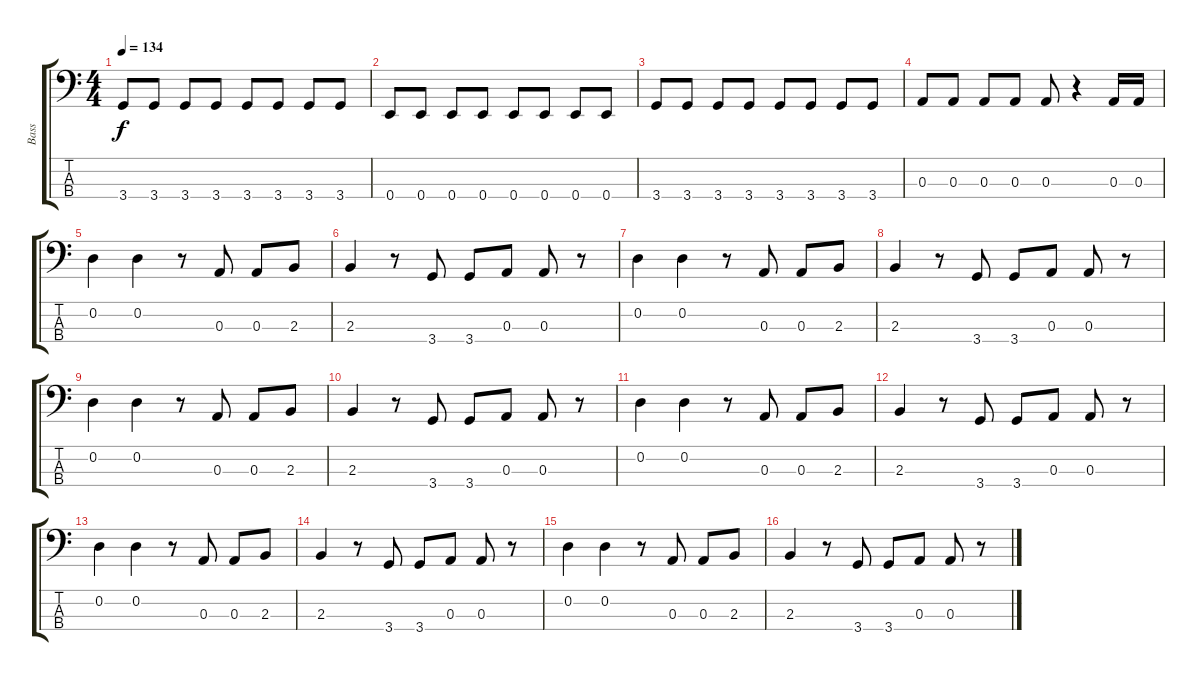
\track ("Bass" "Bass") {instrument electricbasspick}
\staff {score tabs}
\tuning (G2 D2 A1 E1) {hide}
\ts (4 4)
\tempo 134
\clef f4
\ks c
3.4.8{dy f} 3.4.8 3.4.8 3.4.8 3.4.8 3.4.8 3.4.8 3.4.8 |
0.4.8 0.4.8 0.4.8 0.4.8 0.4.8 0.4.8 0.4.8 0.4.8 |
3.4.8 3.4.8 3.4.8 3.4.8 3.4.8 3.4.8 3.4.8 3.4.8 |
0.3.8 0.3.8 0.3.8 0.3.8 0.3.8 r.4 0.3.16 0.3.16 |
0.2.4 0.2.4 r.8 0.3.8 0.3.8 2.3.8 |
2.3.4 r.8 3.4.8 3.4.8 0.3.8 0.3.8 r.8 |
0.2.4 0.2.4 r.8 0.3.8 0.3.8 2.3.8 |
2.3.4 r.8 3.4.8 3.4.8 0.3.8 0.3.8 r.8 |
0.2.4 0.2.4 r.8 0.3.8 0.3.8 2.3.8 |
2.3.4 r.8 3.4.8 3.4.8 0.3.8 0.3.8 r.8 |
0.2.4 0.2.4 r.8 0.3.8 0.3.8 2.3.8 |
2.3.4 r.8 3.4.8 3.4.8 0.3.8 0.3.8 r.8 |
0.2.4 0.2.4 r.8 0.3.8 0.3.8 2.3.8 |
2.3.4 r.8 3.4.8 3.4.8 0.3.8 0.3.8 r.8 |
0.2.4 0.2.4 r.8 0.3.8 0.3.8 2.3.8 |
2.3.4 r.8 3.4.8 3.4.8 0.3.8 0.3.8 r.8
